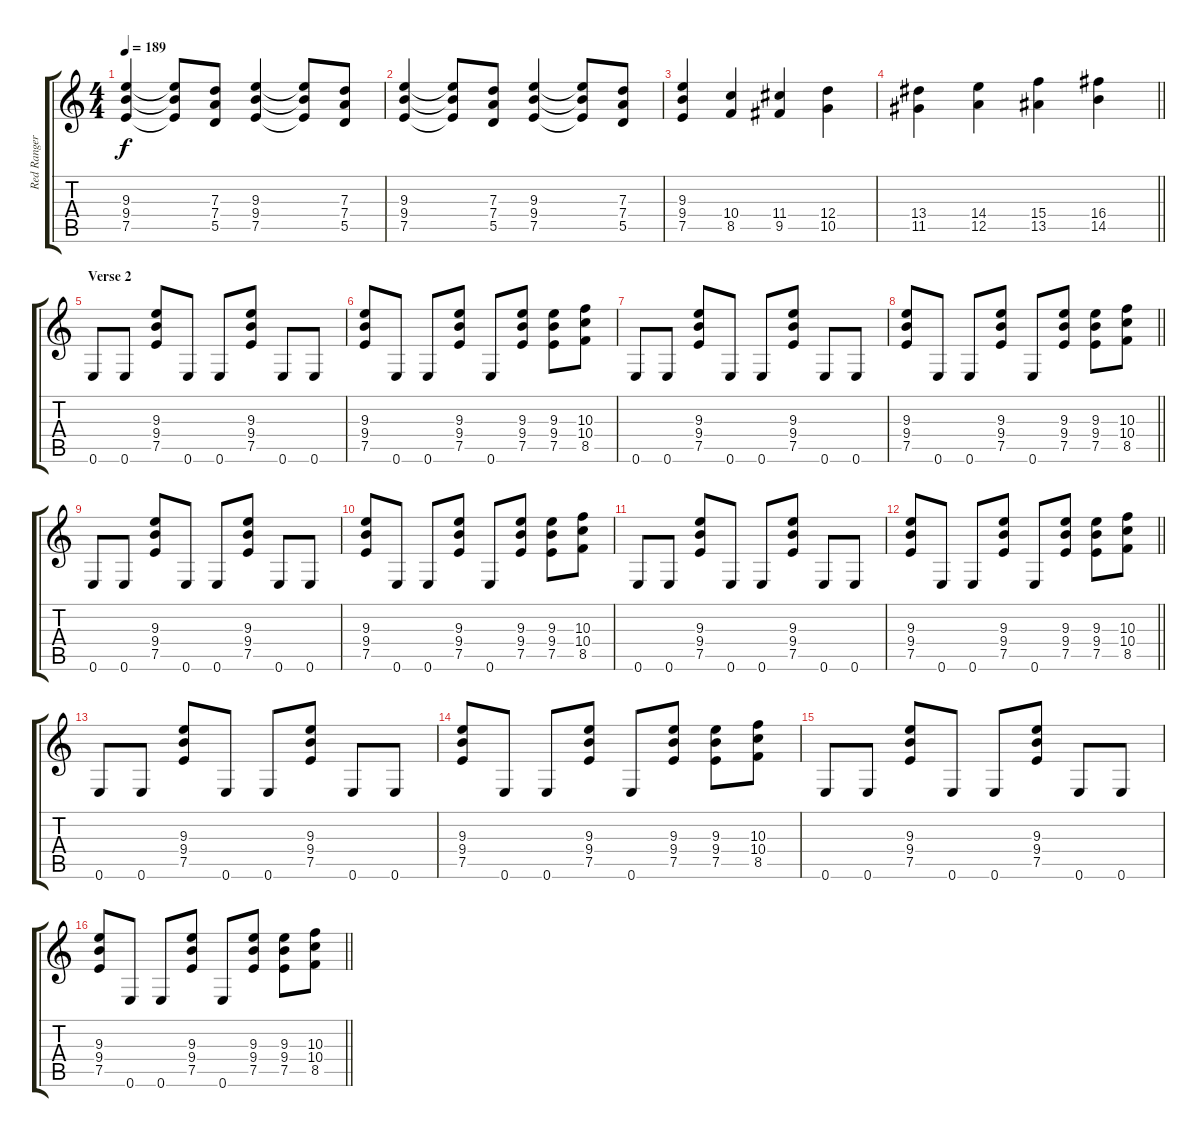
\track ("Red Ranger (Guitar)" "Red Ranger") {instrument distortionguitar}
\staff {score tabs}
\tuning (E4 B3 G3 D3 A2 E2) {hide}
\ts (4 4)
\tempo 189
\clef g2
\ks c
(9.3 9.4 7.5).4{dy f} (9.3{t} 9.4{t} 7.5{t}).8 (7.3 7.4 5.5).8 (9.3 9.4 7.5).4 (9.3{t} 9.4{t} 7.5{t}).8 (7.3 7.4 5.5).8 |
(9.3 9.4 7.5).4 (9.3{t} 9.4{t} 7.5{t}).8 (7.3 7.4 5.5).8 (9.3 9.4 7.5).4 (9.3{t} 9.4{t} 7.5{t}).8 (7.3 7.4 5.5).8 |
(9.3 9.4 7.5).4 (10.4 8.5).4 (11.4 9.5).4 (12.4 10.5).4 |
\barLineRight lightlight
(13.4 11.5).4 (14.4 12.5).4 (15.4 13.5).4 (16.4 14.5).4 |
\section ("" "Verse 2")
0.6.8 0.6.8 (9.3 9.4 7.5).8 0.6.8 0.6.8 (9.3 9.4 7.5).8 0.6.8 0.6.8 |
(9.3 9.4 7.5).8 0.6.8 0.6.8 (9.3 9.4 7.5).8 0.6.8 (9.3 9.4 7.5).8 (9.3 9.4 7.5).8 (10.3 10.4 8.5).8 |
0.6.8 0.6.8 (9.3 9.4 7.5).8 0.6.8 0.6.8 (9.3 9.4 7.5).8 0.6.8 0.6.8 |
\barLineRight lightlight
(9.3 9.4 7.5).8 0.6.8 0.6.8 (9.3 9.4 7.5).8 0.6.8 (9.3 9.4 7.5).8 (9.3 9.4 7.5).8 (10.3 10.4 8.5).8 |
0.6.8 0.6.8 (9.3 9.4 7.5).8 0.6.8 0.6.8 (9.3 9.4 7.5).8 0.6.8 0.6.8 |
(9.3 9.4 7.5).8 0.6.8 0.6.8 (9.3 9.4 7.5).8 0.6.8 (9.3 9.4 7.5).8 (9.3 9.4 7.5).8 (10.3 10.4 8.5).8 |
0.6.8 0.6.8 (9.3 9.4 7.5).8 0.6.8 0.6.8 (9.3 9.4 7.5).8 0.6.8 0.6.8 |
\barLineRight lightlight
(9.3 9.4 7.5).8 0.6.8 0.6.8 (9.3 9.4 7.5).8 0.6.8 (9.3 9.4 7.5).8 (9.3 9.4 7.5).8 (10.3 10.4 8.5).8 |
0.6.8 0.6.8 (9.3 9.4 7.5).8 0.6.8 0.6.8 (9.3 9.4 7.5).8 0.6.8 0.6.8 |
(9.3 9.4 7.5).8 0.6.8 0.6.8 (9.3 9.4 7.5).8 0.6.8 (9.3 9.4 7.5).8 (9.3 9.4 7.5).8 (10.3 10.4 8.5).8 |
0.6.8 0.6.8 (9.3 9.4 7.5).8 0.6.8 0.6.8 (9.3 9.4 7.5).8 0.6.8 0.6.8 |
\barLineRight lightlight
(9.3 9.4 7.5).8 0.6.8 0.6.8 (9.3 9.4 7.5).8 0.6.8 (9.3 9.4 7.5).8 (9.3 9.4 7.5).8 (10.3 10.4 8.5).8
